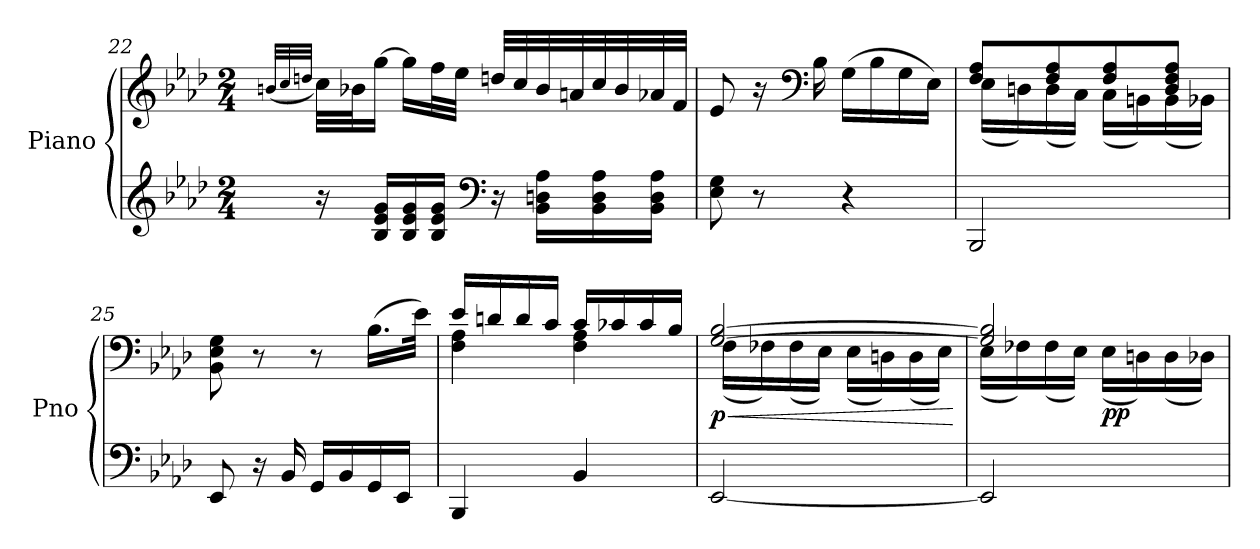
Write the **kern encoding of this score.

**kern	**kern	**dynam
*part1	*part1	*part1
*staff2	*staff1	*staff1/2
*I"Piano	*	*
*I'Pno	*	*
*clefG2	*clefG2	*
*k[b-e-a-d-]	*k[b-e-a-d-]	*
*M2/4	*M2/4	*
=22	=22	=22
.	(<32qbn/LLL	.
.	32qcc/	.
.	32qddn/JJJ	.
16r	32cc\LLL)	.
.	32b-X\J	.
16B-/ 16e-/ 16g/LL	[16gg\JJ	.
16B-/ 16e-/ 16g/	16gg\LL]	.
16B-/ 16e-/ 16g/JJ	32ff\L	.
.	32ee-\JJJ	.
*clefF4	*	*
16r	32dd/LLL	.
.	32cc/	.
16BB-\ 16Dn\ 16A-\LL	32b-/	.
.	32an/	.
16BB-\ 16D\ 16A-\	32cc/	.
.	32b-/	.
16BB-\ 16D\ 16A-\JJ	32a-X/	.
.	32f/JJJ	.
=23	=23	=23
8E-\ 8G\	8e-/	.
8r	16r	.
*	*clefF4	*
.	16B-\	.
4r	(>16G\LL	.
.	16B-\	.
.	16G\	.
.	16E-\JJ)	.
!!LO:LB:g=z
=24	=24	=24
*	*^	*
!	!	!	!LO:DY:b
2BBB-/	8F/ 8A-/L	(<16E-\LL	other-dynamics
.	.	16Dn\)	.
.	8F/ 8A-/	(<16D\	.
.	.	16C\JJ)	.
.	8F/ 8A-/	(<16C\LL	.
.	.	16BBn\)	.
.	8D/ 8F/ 8A-/J	(<16BB\	.
.	.	16BB-X\JJ)	.
*	*v	*v	*
=25	=25	=25
8EE-/	8BB-\ 8E-\ 8G\	.
16r	8r	.
16BB-/	.	.
16GG/LL	8r	.
16BB-/	.	.
16GG/	(>16.B-\LL	.
16EE-/JJ	.	.
.	32e-\JJk)	.
=26	=26	=26
*	*^	*
4BBB-/	16e-/LL	4F\ 4A-\	.
.	16dn/	.	.
.	16d/	.	.
.	16c/JJ	.	.
4BB-/	16c/LL	4F\ 4A-\	.
.	16c-X/	.	.
.	16c-/	.	.
.	16B-/JJ	.	.
=27	=27	=27	=27
!	!	!	!LO:HP:b
!	!	!	!LO:DY:n=1:b
[2EE-/	[2G/ [2B-/	(<16F\LL	< p
.	.	16F-X\)	.
.	.	(<16F-\	.
.	.	16E-\JJ)	.
.	.	(<16E-\LL	.
.	.	16Dn\)	.
.	.	(<16D\	.
.	.	16E-\JJ)	.
*	*v	*v	*
.	.	[
!!LO:LB:g=z
=28	=28	=28
*	*^	*
2EE-/]	2G/] 2B-/]	(<16E-\LL	.
.	.	16F-X\)	.
.	.	(<16F-\	.
.	.	16E-\JJ)	.
!	!	!	!LO:DY:b
.	.	(<16E-\LL	pp
.	.	16Dn\)	.
.	.	(<16D\	.
.	.	16D-X\JJ)	.
*	*v	*v	*
=	=	=
*-	*-	*-
